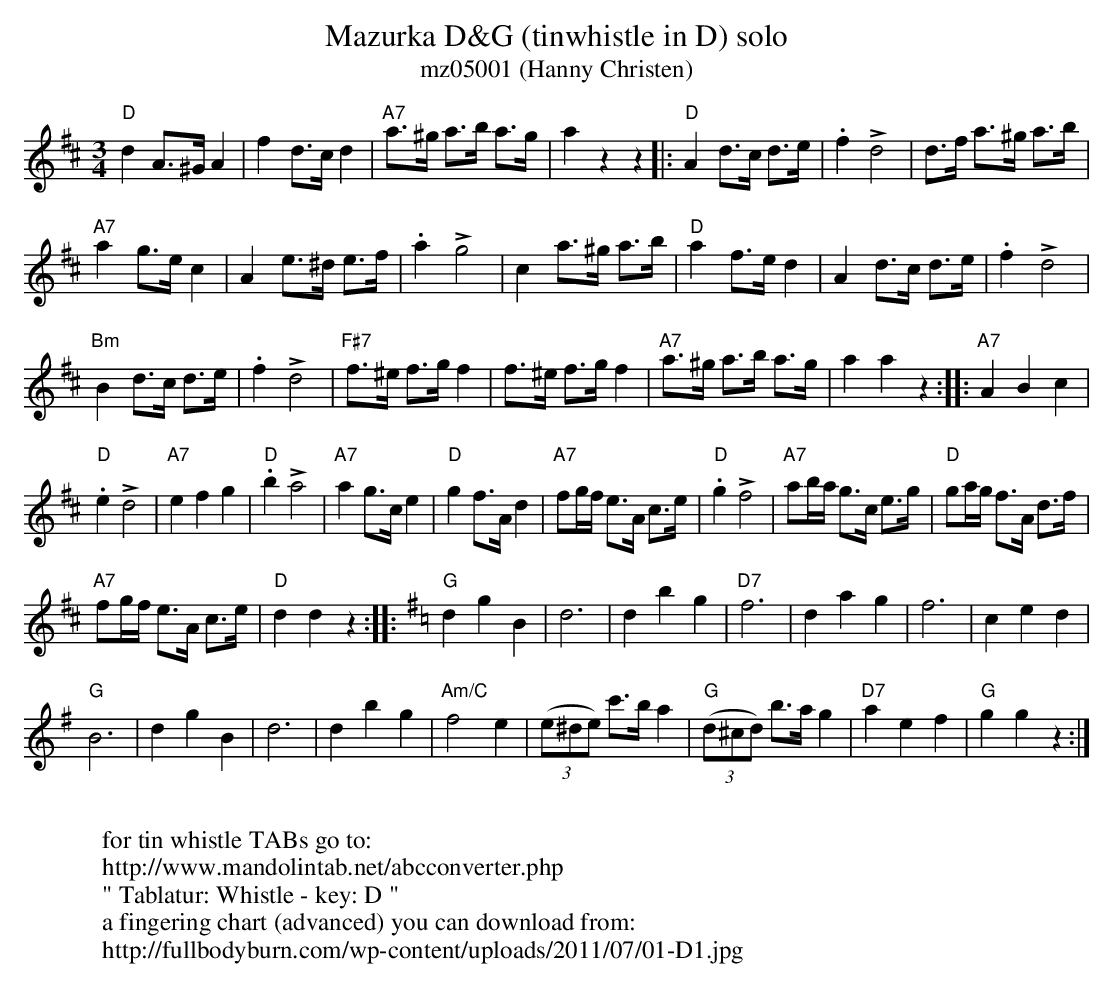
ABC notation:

X:1
T:Mazurka D&G (tinwhistle in D) solo
T:mz05001 (Hanny Christen)
M:3/4
L:1/8
K:D transpose=12
"D"d2 A>^GA2 | f2d>cd2 | "A7"a>^g a>b a>g | a2z2z2 |: "D"A2d>c d>e | .f2!>!d4 | d>f a>^g a>b |
"A7"a2 g>e c2 | A2 e>^d e>f | .a2 !>! g4 | c2 a>^g a>b | "D"a2 f>ed2 | A2d>c d>e | .f2!>!d4 |
"Bm"B2d>c d>e | .f2!>!d4 | "F#7"f>^e f>gf2 | f>^e f>g f2 | "A7"a>^g a>b a>g | a2a2z2 :: "A7"A2B2c2 |
"D".e2!>!d4 | "A7"e2f2g2 | "D".b2!>!a4 | "A7"a2g>ce2 | "D"g2f>Ad2 | "A7"fg/2f/2 e>A c>e | "D".g2!>!f4 | "A7"ab/2a/2 g>c e>g | "D"ga/2g/2 f>A d>f |
"A7"fg/2f/2 e>A c>e | "D"d2d2z2 ::[K:G] "G"d2g2B2 | d6 | d2b2g2 | "D7"f6 | d2a2g2 | f6 | c2e2d2 |
"G"B6 | d2g2B2 | d6 | d2b2g2 | "Am/C"f4e2 | ((3e^de) c'>ba2 | "G"((3d^cd) b>ag2 | "D7"a2e2f2 | "G"g2g2z2 :|
W:
W:for tin whistle TABs go to:
W:http://www.mandolintab.net/abcconverter.php
W:" Tablatur: Whistle - key: D "
W:a fingering chart (advanced) you can download from:
W:http://fullbodyburn.com/wp-content/uploads/2011/07/01-D1.jpg
